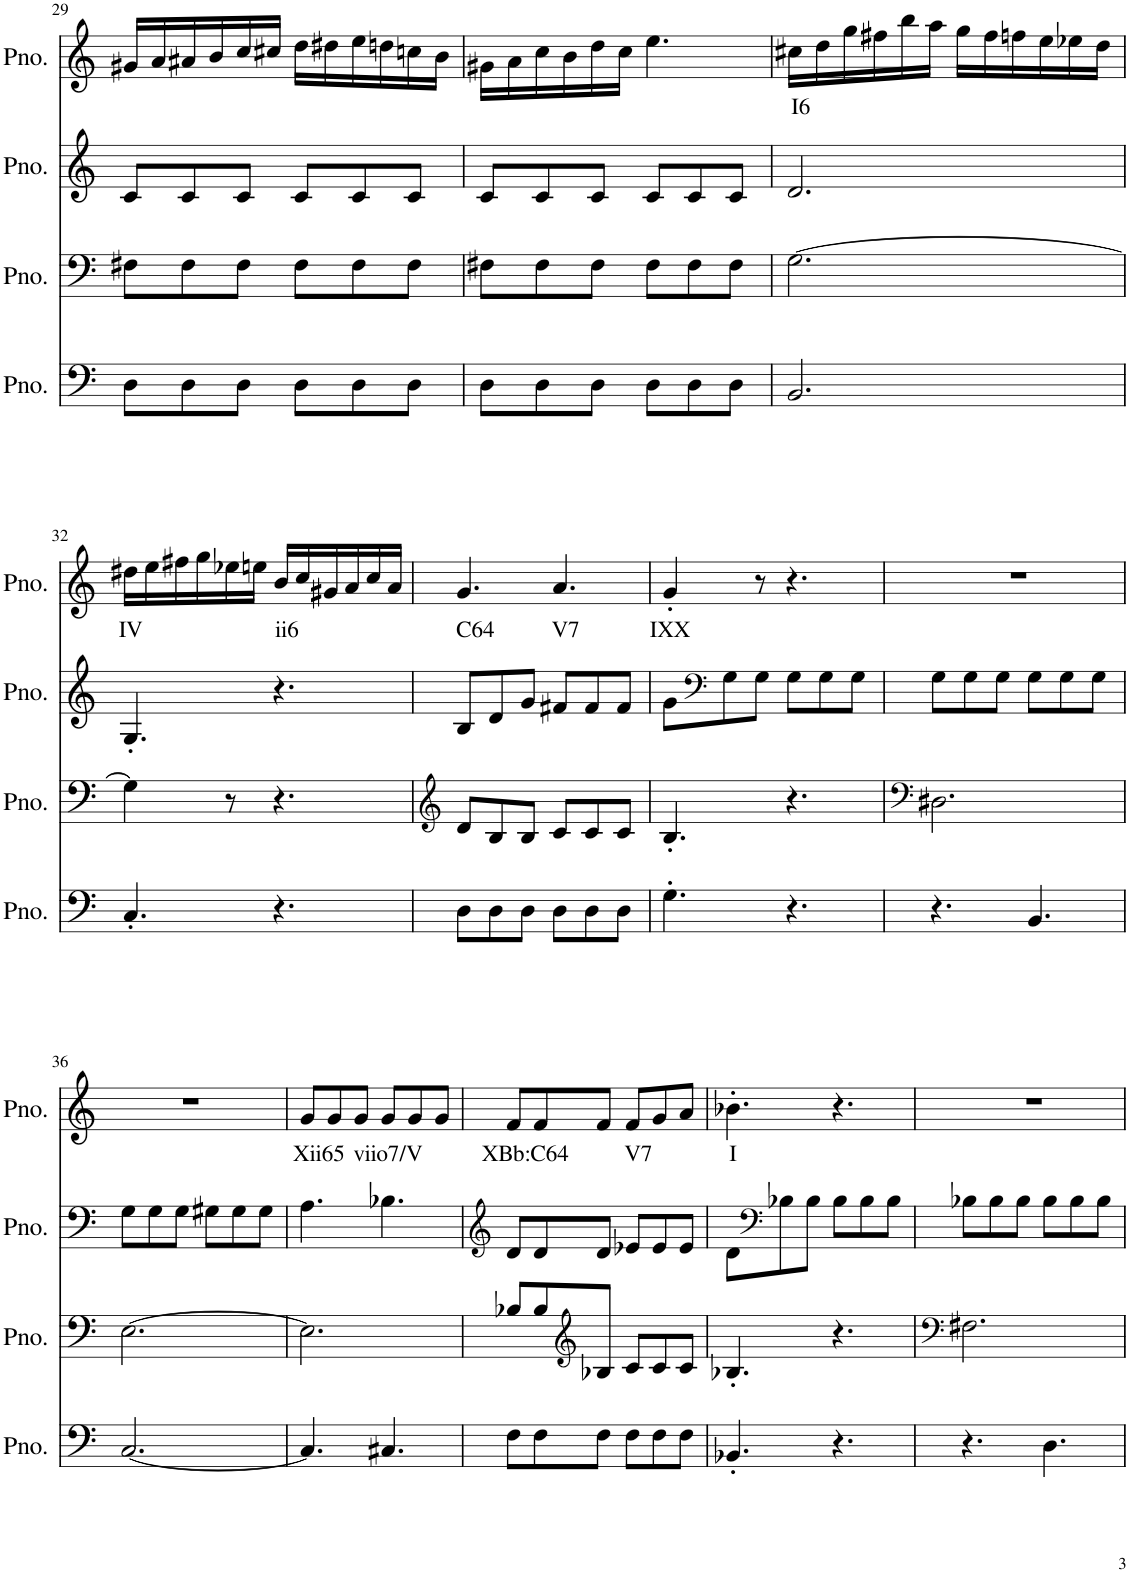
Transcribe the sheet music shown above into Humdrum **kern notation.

**kern	**kern	**kern	**kern	**text
*part4	*part3	*part2	*part1	*part1
*staff4	*staff3	*staff2	*staff1	*staff1
*I"Piano	*I"Piano	*I"Piano	*I"Piano, MIDI File Track 4 Ch4	*
*I'Pno.	*I'Pno.	*I'Pno.	*I'Pno.	*
!!LO:PB:g=z
*clefF4	*clefF4	*clefG2	*clefG2	*
*k[]	*k[]	*k[]	*k[]	*
*M6/8	*M6/8	*M6/8	*M6/8	*
=29	=29	=29	=29	=29
8D\L	8F#X\L	8c/L	16g#X/LL	.
.	.	.	16a/	.
8D\	8F#\	8c/	16a#X/	.
.	.	.	16b/	.
8D\J	8F#\J	8c/J	16cc/	.
.	.	.	16cc#X/JJ	.
8D\L	8F#\L	8c/L	16dd\LL	.
.	.	.	16dd#X\	.
8D\	8F#\	8c/	16ee\	.
.	.	.	16ddn\	.
8D\J	8F#\J	8c/J	16ccn\	.
.	.	.	16b\JJ	.
=30	=30	=30	=30	=30
8D\L	8F#X\L	8c/L	16g#X\LL	.
.	.	.	16a\	.
8D\	8F#\	8c/	16cc\	.
.	.	.	16b\	.
8D\J	8F#\J	8c/J	16dd\	.
.	.	.	16cc\JJ	.
8D\L	8F#\L	8c/L	4.ee\	.
8D\	8F#\	8c/	.	.
8D\J	8F#\J	8c/J	.	.
=31	=31	=31	=31	=31
!	!	!	!	!LO:LY:b
2.BB/	[2.G\	2.d/	16cc#X\LL	I6
.	.	.	16dd\	.
.	.	.	16gg\	.
.	.	.	16ff#X\	.
.	.	.	16bb\	.
.	.	.	16aa\JJ	.
.	.	.	16gg\LL	.
.	.	.	16ff#\	.
.	.	.	16ffn\	.
.	.	.	16ee\	.
.	.	.	16ee-X\	.
.	.	.	16dd\JJ	.
!!LO:LB:g=z
=32	=32	=32	=32	=32
!	!	!	!	!LO:LY:b
4.C'/	4G\]	4.G'/	16dd#X\LL	IV
.	.	.	16ee\	.
.	.	.	16ff#X\	.
.	.	.	16gg\	.
.	8r	.	16ee-X\	.
.	.	.	16een\JJ	.
!	!	!	!	!LO:LY:b
4.r	4.r	4.r	16b/LL	ii6
.	.	.	16cc/	.
.	.	.	16g#X/	.
.	.	.	16a/	.
.	.	.	16cc/	.
.	.	.	16a/JJ	.
=33	=33	=33	=33	=33
*	*clefG2	*	*	*
!	!	!	!	!LO:LY:b
8D\L	8d/L	8B/L	4.g/	C64
8D\	8B/	8d/	.	.
8D\J	8B/J	8g/J	.	.
!	!	!	!	!LO:LY:b
8D\L	8c/L	8f#X/L	4.a/	V7
8D\	8c/	8f#/	.	.
8D\J	8c/J	8f#/J	.	.
=34	=34	=34	=34	=34
!	!	!	!	!LO:LY:b
4.G'\	4.B'/	8g\L	4g'/	IXX
*	*	*clefF4	*	*
.	.	8G\	.	.
.	.	8G\J	8r	.
4.r	4.r	8G\L	4.r	.
.	.	8G\	.	.
.	.	8G\J	.	.
=35	=35	=35	=35	=35
*	*clefF4	*	*	*
4.r	2.D#X\	8G\L	2.r	.
.	.	8G\	.	.
.	.	8G\J	.	.
4.BB/	.	8G\L	.	.
.	.	8G\	.	.
.	.	8G\J	.	.
!!LO:LB:g=z
=36	=36	=36	=36	=36
[2.C/	[2.E\	8G\L	2.r	.
.	.	8G\	.	.
.	.	8G\J	.	.
.	.	8G#X\L	.	.
.	.	8G#\	.	.
.	.	8G#\J	.	.
=37	=37	=37	=37	=37
!	!	!	!	!LO:LY:b
4.C/]	2.E\]	4.A\	8g/L	Xii65
.	.	.	8g/	.
.	.	.	8g/J	.
!	!	!	!	!LO:LY:b
4.C#X/	.	4.B-X\	8g/L	viio7/V
.	.	.	8g/	.
.	.	.	8g/J	.
=38	=38	=38	=38	=38
*	*	*clefG2	*	*
!	!	!	!	!LO:LY:b
8F\L	8B-X/L	8d/L	8f/L	XBb:C64
8F\	8B-/	8d/	8f/	.
*	*clefG2	*	*	*
8F\J	8B-X/J	8d/J	8f/J	.
!	!	!	!	!LO:LY:b
8F\L	8c/L	8e-X/L	8f/L	V7
8F\	8c/	8e-/	8g/	.
8F\J	8c/J	8e-/J	8a/J	.
=39	=39	=39	=39	=39
!	!	!	!	!LO:LY:b
4.BB-X'/	4.B-X'/	8d\L	4.b-X'\	I
*	*	*clefF4	*	*
.	.	8B-X\	.	.
.	.	8B-\J	.	.
4.r	4.r	8B-\L	4.r	.
.	.	8B-\	.	.
.	.	8B-\J	.	.
=40	=40	=40	=40	=40
*	*clefF4	*	*	*
4.r	2.F#X\	8B-X\L	2.r	.
.	.	8B-\	.	.
.	.	8B-\J	.	.
4.D\	.	8B-\L	.	.
.	.	8B-\	.	.
.	.	8B-\J	.	.
=	=	=	=	=
*-	*-	*-	*-	*-
